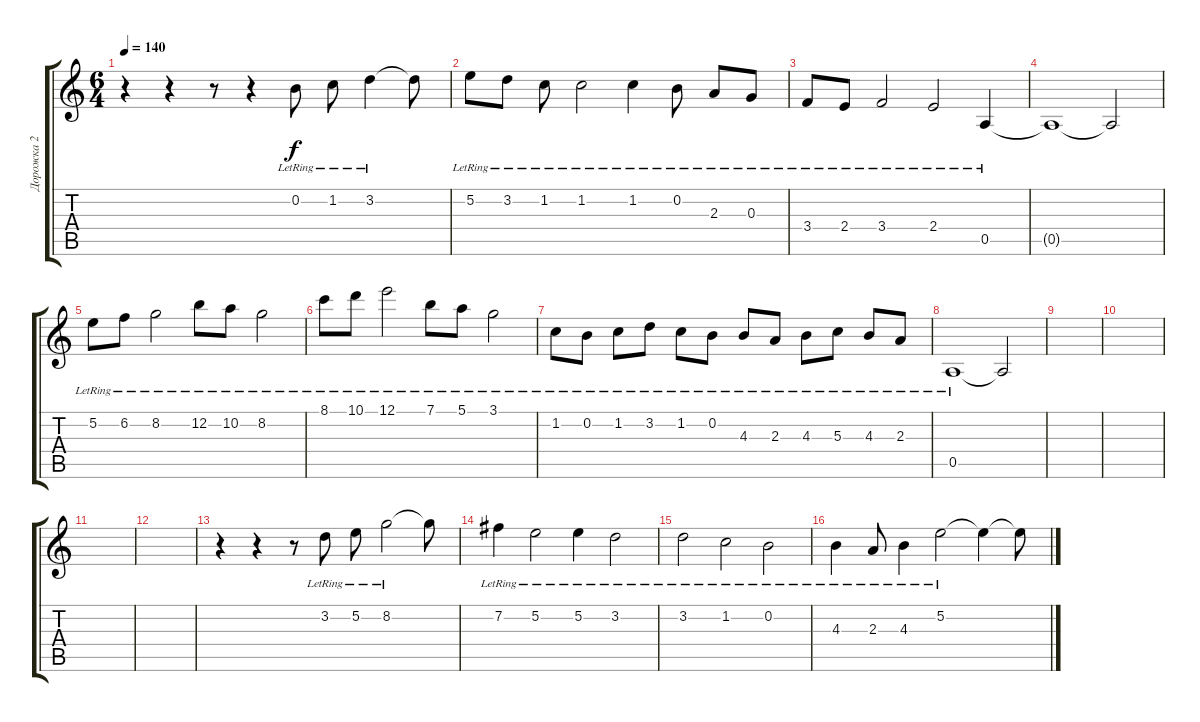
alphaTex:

\track ("Дорожка 2" "Дорожка 2") {instrument acousticguitarnylon}
\staff {score tabs}
\tuning (E4 B3 G3 D3 A2 E2) {hide}
\ts (6 4)
\tempo 140
\clef g2
\ks c
r.4{dy f} r.4 r.8 r.4 0.2{lr}.8 1.2{lr}.8 3.2{lr}.4 3.2{t}.8 |
5.2{lr}.8 3.2{lr}.8 1.2{lr}.8 1.2{lr}.2 1.2{lr}.4 0.2{lr}.8 2.3{lr}.8 0.3{lr}.8 |
3.4{lr}.8 2.4{lr}.8 3.4{lr}.2 2.4{lr}.2 0.5{lr}.4 |
0.5{t}.1 0.5{t}.2 |
5.2{lr}.8 6.2{lr}.8 8.2{lr}.2 12.2{lr}.8 10.2{lr}.8 8.2{lr}.2 |
8.1{lr}.8 10.1{lr}.8 12.1{lr}.2 7.1{lr}.8 5.1{lr}.8 3.1{lr}.2 |
1.2{lr}.8 0.2{lr}.8 1.2{lr}.8 3.2{lr}.8 1.2{lr}.8 0.2{lr}.8 4.3{lr}.8 2.3{lr}.8 4.3{lr}.8 5.3{lr}.8 4.3{lr}.8 2.3{lr}.8 |
0.5{lr}.1 0.5{t}.2 |
|
|
|
|
r.4 r.4 r.8 3.2{lr}.8 5.2{lr}.8 8.2{lr}.2 8.2{t}.8 |
7.2{lr}.4 5.2{lr}.2 5.2{lr}.4 3.2{lr}.2 |
3.2{lr}.2 1.2{lr}.2 0.2{lr}.2 |
4.3{lr}.4 2.3{lr}.8 4.3{lr}.4 5.2{lr}.2 5.2{t}.4 5.2{t}.8
